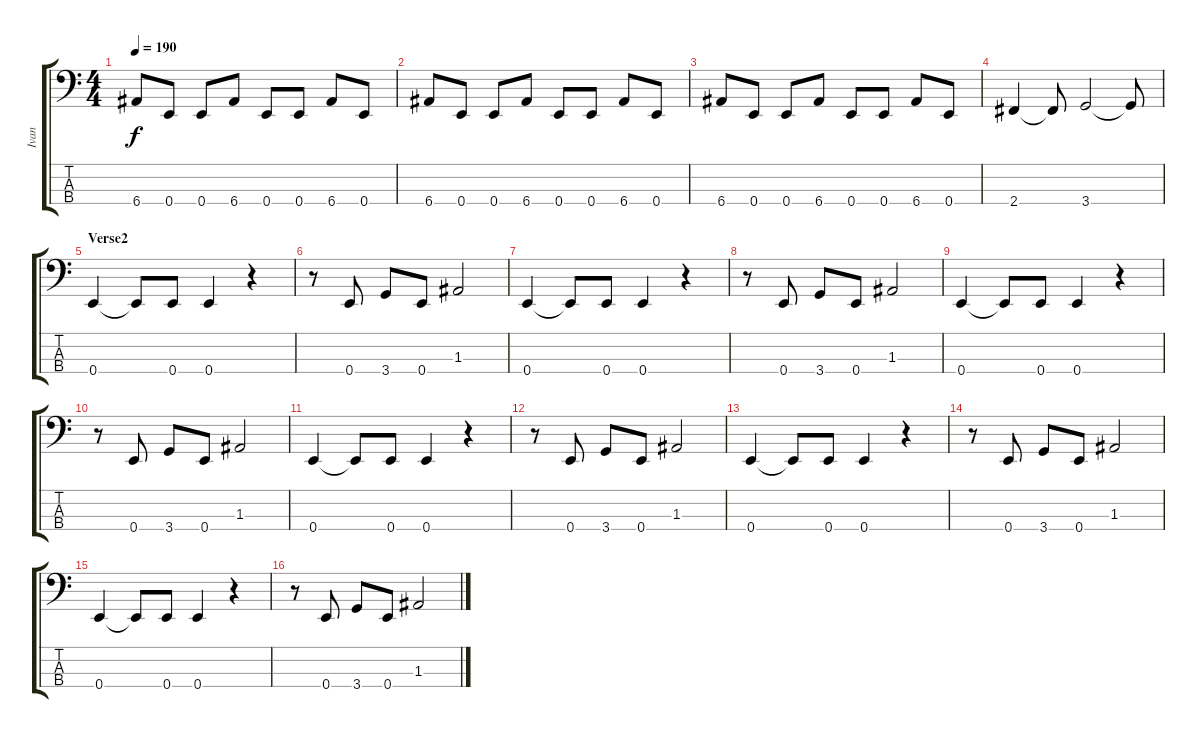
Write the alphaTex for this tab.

\track ("Ivan" "Ivan") {instrument electricbasspick}
\staff {score tabs}
\tuning (G2 D2 A1 E1) {hide}
\ts (4 4)
\tempo 190
\clef f4
\ks c
6.4.8{dy f} 0.4.8 0.4.8 6.4.8 0.4.8 0.4.8 6.4.8 0.4.8 |
6.4.8 0.4.8 0.4.8 6.4.8 0.4.8 0.4.8 6.4.8 0.4.8 |
6.4.8 0.4.8 0.4.8 6.4.8 0.4.8 0.4.8 6.4.8 0.4.8 |
2.4.4 2.4{t}.8 3.4.2 3.4{t}.8 |
\section ("" "Verse2")
0.4.4 0.4{t}.8 0.4.8 0.4.4 r.4 |
r.8 0.4.8 3.4.8 0.4.8 1.3.2 |
0.4.4 0.4{t}.8 0.4.8 0.4.4 r.4 |
r.8 0.4.8 3.4.8 0.4.8 1.3.2 |
0.4.4 0.4{t}.8 0.4.8 0.4.4 r.4 |
r.8 0.4.8 3.4.8 0.4.8 1.3.2 |
0.4.4 0.4{t}.8 0.4.8 0.4.4 r.4 |
r.8 0.4.8 3.4.8 0.4.8 1.3.2 |
0.4.4 0.4{t}.8 0.4.8 0.4.4 r.4 |
r.8 0.4.8 3.4.8 0.4.8 1.3.2 |
0.4.4 0.4{t}.8 0.4.8 0.4.4 r.4 |
r.8 0.4.8 3.4.8 0.4.8 1.3.2
